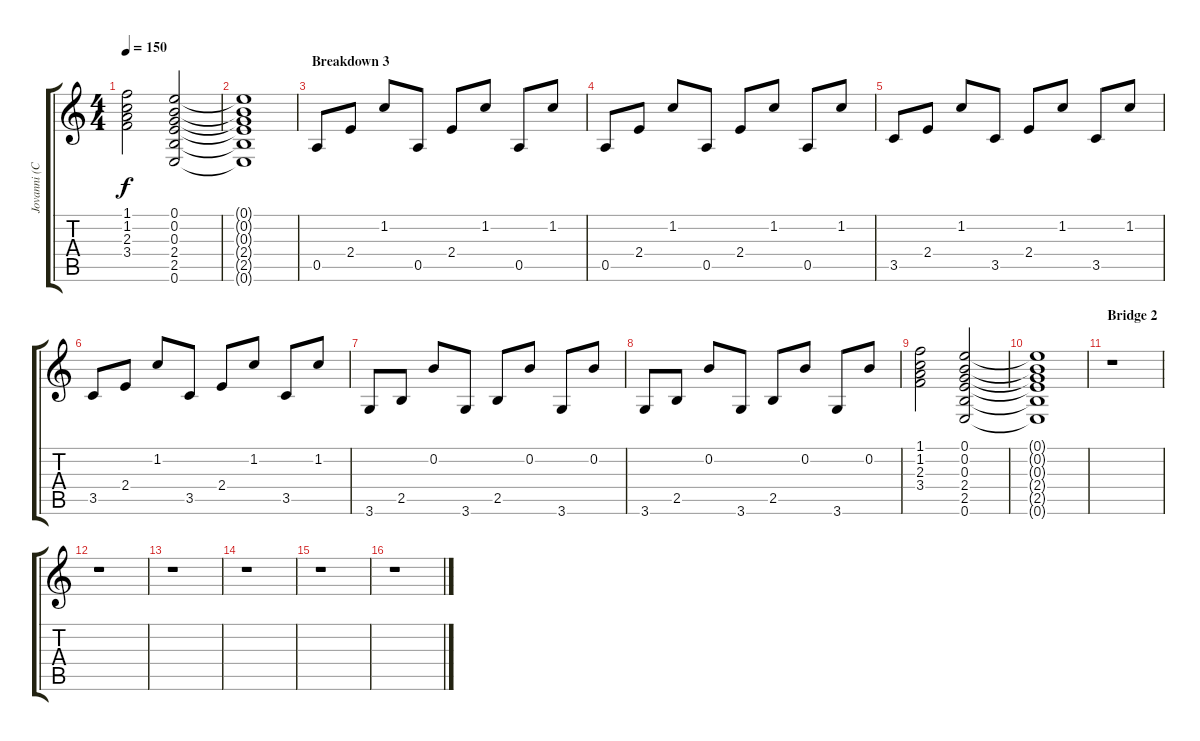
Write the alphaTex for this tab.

\track ("Jovanni (Clean)" "Jovanni (C") {instrument electricguitarclean}
\staff {score tabs}
\tuning (E4 B3 G3 D3 A2 E2) {hide}
\ts (4 4)
\tempo 150
\clef g2
\ks c
(1.1 1.2 2.3 3.4).2{dy f} (0.1 0.2 0.3 2.4 2.5 0.6).2 |
(0.1{t} 0.2{t} 0.3{t} 2.4{t} 2.5{t} 0.6{t}).1 |
\section ("" "Breakdown 3")
0.5.8 2.4.8 1.2.8 0.5.8 2.4.8 1.2.8 0.5.8 1.2.8 |
0.5.8 2.4.8 1.2.8 0.5.8 2.4.8 1.2.8 0.5.8 1.2.8 |
3.5.8 2.4.8 1.2.8 3.5.8 2.4.8 1.2.8 3.5.8 1.2.8 |
3.5.8 2.4.8 1.2.8 3.5.8 2.4.8 1.2.8 3.5.8 1.2.8 |
3.6.8 2.5.8 0.2.8 3.6.8 2.5.8 0.2.8 3.6.8 0.2.8 |
3.6.8 2.5.8 0.2.8 3.6.8 2.5.8 0.2.8 3.6.8 0.2.8 |
(1.1 1.2 2.3 3.4).2 (0.1 0.2 0.3 2.4 2.5 0.6).2 |
(0.1{t} 0.2{t} 0.3{t} 2.4{t} 2.5{t} 0.6{t}).1 |
\section ("" "Bridge 2")
r.1 |
r.1 |
r.1 |
r.1 |
r.1 |
r.1
